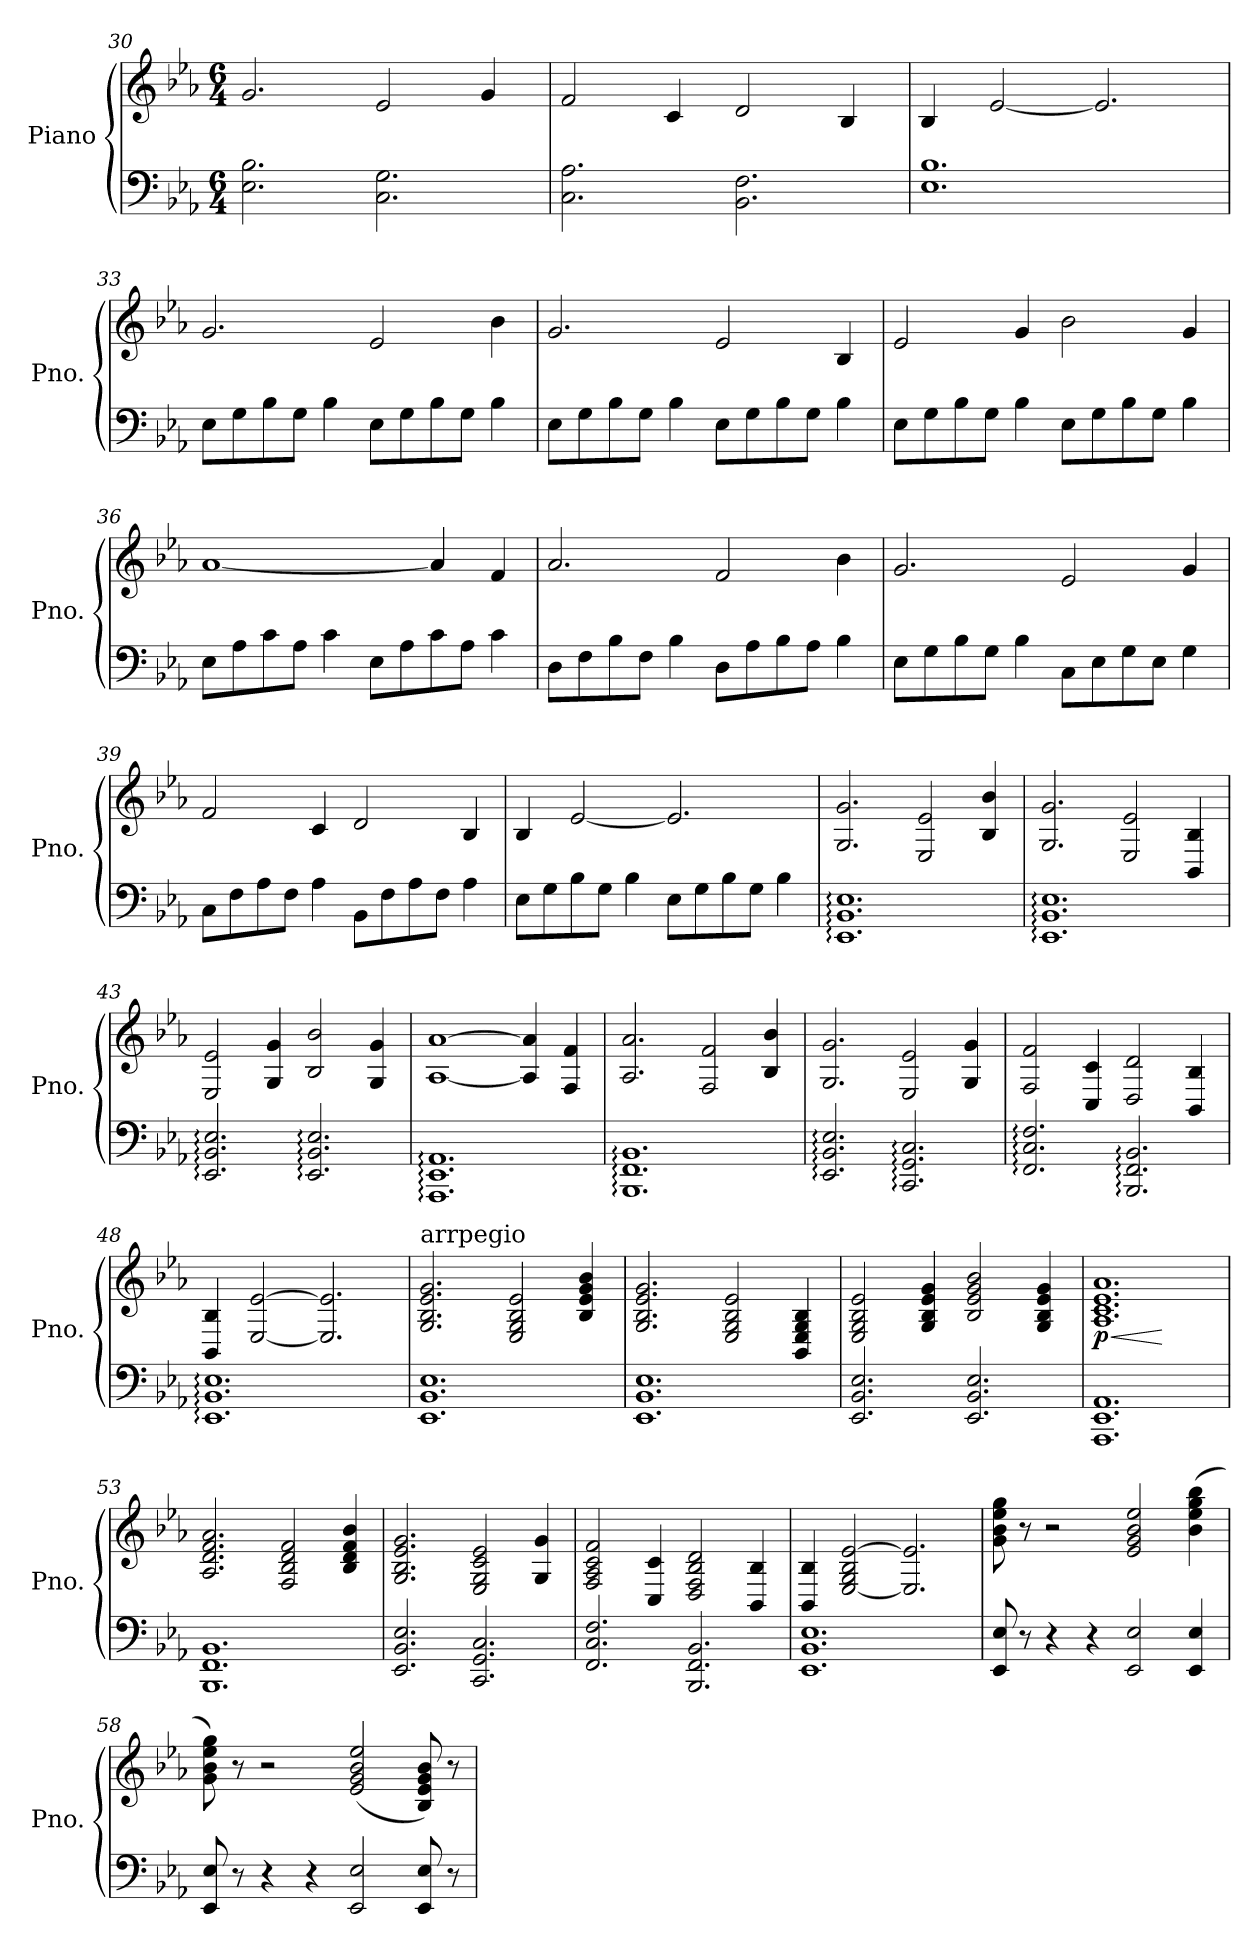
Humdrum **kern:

**kern	**kern	**dynam
*part1	*part1	*part1
*staff2	*staff1	*staff1/2
*I"Piano	*	*
*I'Pno.	*	*
*clefF4	*clefG2	*
*k[b-e-a-]	*k[b-e-a-]	*
*M6/4	*M6/4	*
=30	=30	=30
2.E-\ 2.B-\	2.g/	.
2.C\ 2.G\	2e-/	.
.	4g/	.
=31	=31	=31
2.C\ 2.A-\	2f/	.
.	4c/	.
2.BB-\ 2.F\	2d/	.
.	4B-/	.
!!LO:LB:g=z
=32	=32	=32
1.E- 1.B-	4B-/	.
.	[2e-/	.
.	2.e-/]	.
=33	=33	=33
8E-\L	2.g/	.
8G\	.	.
8B-\	.	.
8G\J	.	.
4B-\	.	.
8E-\L	2e-/	.
8G\	.	.
8B-\	.	.
8G\J	.	.
4B-\	4b-\	.
=34	=34	=34
8E-\L	2.g/	.
8G\	.	.
8B-\	.	.
8G\J	.	.
4B-\	.	.
8E-\L	2e-/	.
8G\	.	.
8B-\	.	.
8G\J	.	.
4B-\	4B-/	.
=35	=35	=35
8E-\L	2e-/	.
8G\	.	.
8B-\	.	.
8G\J	.	.
4B-\	4g/	.
8E-\L	2b-\	.
8G\	.	.
8B-\	.	.
8G\J	.	.
4B-\	4g/	.
!!LO:LB:g=z
=36	=36	=36
8E-\L	[1a-	.
8A-\	.	.
8c\	.	.
8A-\J	.	.
4c\	.	.
8E-\L	.	.
8A-\	.	.
8c\	4a-/]	.
8A-\J	.	.
4c\	4f/	.
=37	=37	=37
8D\L	2.a-/	.
8F\	.	.
8B-\	.	.
8F\J	.	.
4B-\	.	.
8D\L	2f/	.
8A-\	.	.
8B-\	.	.
8A-\J	.	.
4B-\	4b-\	.
=38	=38	=38
8E-\L	2.g/	.
8G\	.	.
8B-\	.	.
8G\J	.	.
4B-\	.	.
8C\L	2e-/	.
8E-\	.	.
8G\	.	.
8E-\J	.	.
4G\	4g/	.
!!LO:LB:g=z
=39	=39	=39
8C\L	2f/	.
8F\	.	.
8A-\	.	.
8F\J	.	.
4A-\	4c/	.
8BB-\L	2d/	.
8F\	.	.
8A-\	.	.
8F\J	.	.
4A-\	4B-/	.
=40	=40	=40
8E-\L	4B-/	.
8G\	.	.
8B-\	[2e-/	.
8G\J	.	.
4B-\	.	.
8E-\L	2.e-/]	.
8G\	.	.
8B-\	.	.
8G\J	.	.
4B-\	.	.
=41	=41	=41
1.EE-: 1.BB-: 1.E-:	2.G/ 2.g/	.
.	2E-/ 2e-/	.
.	4B-/ 4b-/	.
=42	=42	=42
1.EE-: 1.BB-: 1.E-:	2.G/ 2.g/	.
.	2E-/ 2e-/	.
.	4BB-/ 4B-/	.
!!LO:PB:g=z
=43	=43	=43
2.EE-/: 2.BB-/: 2.E-/:	2E-/ 2e-/	.
.	4G/ 4g/	.
2.EE-/: 2.BB-/: 2.E-/:	2B-/ 2b-/	.
.	4G/ 4g/	.
=44	=44	=44
1.AAA-: 1.EE-: 1.AA-:	[1A- [1a-	.
.	4A-/] 4a-/]	.
.	4F/ 4f/	.
=45	=45	=45
1.BBB-: 1.FF: 1.BB-:	2.A-/ 2.a-/	.
.	2F/ 2f/	.
.	4B-/ 4b-/	.
=46	=46	=46
2.EE-/: 2.BB-/: 2.E-/:	2.G/ 2.g/	.
2.CC/: 2.GG/: 2.C/:	2E-/ 2e-/	.
.	4G/ 4g/	.
!!LO:LB:g=z
=47	=47	=47
2.FF/: 2.C/: 2.F/:	2F/ 2f/	.
.	4C/ 4c/	.
2.BBB-/: 2.FF/: 2.BB-/:	2D/ 2d/	.
.	4BB-/ 4B-/	.
=48	=48	=48
1.EE-: 1.BB-: 1.E-:	4BB-/ 4B-/	.
.	[2E-/ [2e-/	.
.	2.E-/] 2.e-/]	.
=49	=49	=49
!	!LO:TX:a:t=arrpegio	!
1.EE- 1.BB- 1.E-	2.G/ 2.B-/ 2.e-/ 2.g/	.
.	2E-/ 2G/ 2B-/ 2e-/	.
.	4B-/ 4e-/ 4g/ 4b-/	.
=50	=50	=50
1.EE- 1.BB- 1.E-	2.G/ 2.B-/ 2.e-/ 2.g/	.
.	2E-/ 2G/ 2B-/ 2e-/	.
.	4BB-/ 4E-/ 4G/ 4B-/	.
!!LO:LB:g=z
=51	=51	=51
2.EE-/ 2.BB-/ 2.E-/	2E-/ 2G/ 2B-/ 2e-/	.
.	4G/ 4B-/ 4e-/ 4g/	.
2.EE-/ 2.BB-/ 2.E-/	2B-/ 2e-/ 2g/ 2b-/	.
.	4G/ 4B-/ 4e-/ 4g/	.
=52	=52	=52
!	!	!LO:HP:b
!	!	!LO:DY:n=1:b
1.AAA- 1.EE- 1.AA-	1.A- 1.c 1.e- 1.a-	< p
.	.	[
=53	=53	=53
1.BBB- 1.FF 1.BB-	2.A-/ 2.d/ 2.f/ 2.a-/	.
.	2F/ 2B-/ 2d/ 2f/	.
.	4B-/ 4d/ 4f/ 4b-/	.
=54	=54	=54
2.EE-/ 2.BB-/ 2.E-/	2.G/ 2.B-/ 2.e-/ 2.g/	.
2.CC/ 2.GG/ 2.C/	2E-/ 2G/ 2c/ 2e-/	.
.	4G/ 4g/	.
=55	=55	=55
2.FF/ 2.C/ 2.F/	2F/ 2A-/ 2c/ 2f/	.
.	4C/ 4c/	.
2.BBB-/ 2.FF/ 2.BB-/	2D/ 2F/ 2B-/ 2d/	.
.	4BB-/ 4B-/	.
!!LO:LB:g=z
=56	=56	=56
1.EE- 1.BB- 1.E-	4BB-/ 4B-/	.
.	[2E-/ 2G/ 2B-/ [2e-/	.
.	2.E-/] 2.e-/]	.
=57	=57	=57
8EE-/ 8E-/	8g\ 8b-\ 8ee-\ 8gg\	.
8r	8r	.
4r	2r	.
4r	.	.
2EE-/ 2E-/	2e-/ 2g/ 2b-/ 2ee-/	.
4EE-/ 4E-/	(4b-\ 4ee-\ 4gg\ 4bb-\	.
=58	=58	=58
8EE-/ 8E-/	8g\ 8b-\ 8ee-\ 8gg\)	.
8r	8r	.
4r	2r	.
4r	.	.
2EE-/ 2E-/	(2e-/ 2g/ 2b-/ 2ee-/	.
8EE-/ 8E-/	8B-/ 8e-/ 8g/ 8b-/)	.
8r	8r	.
=	=	=
*-	*-	*-
